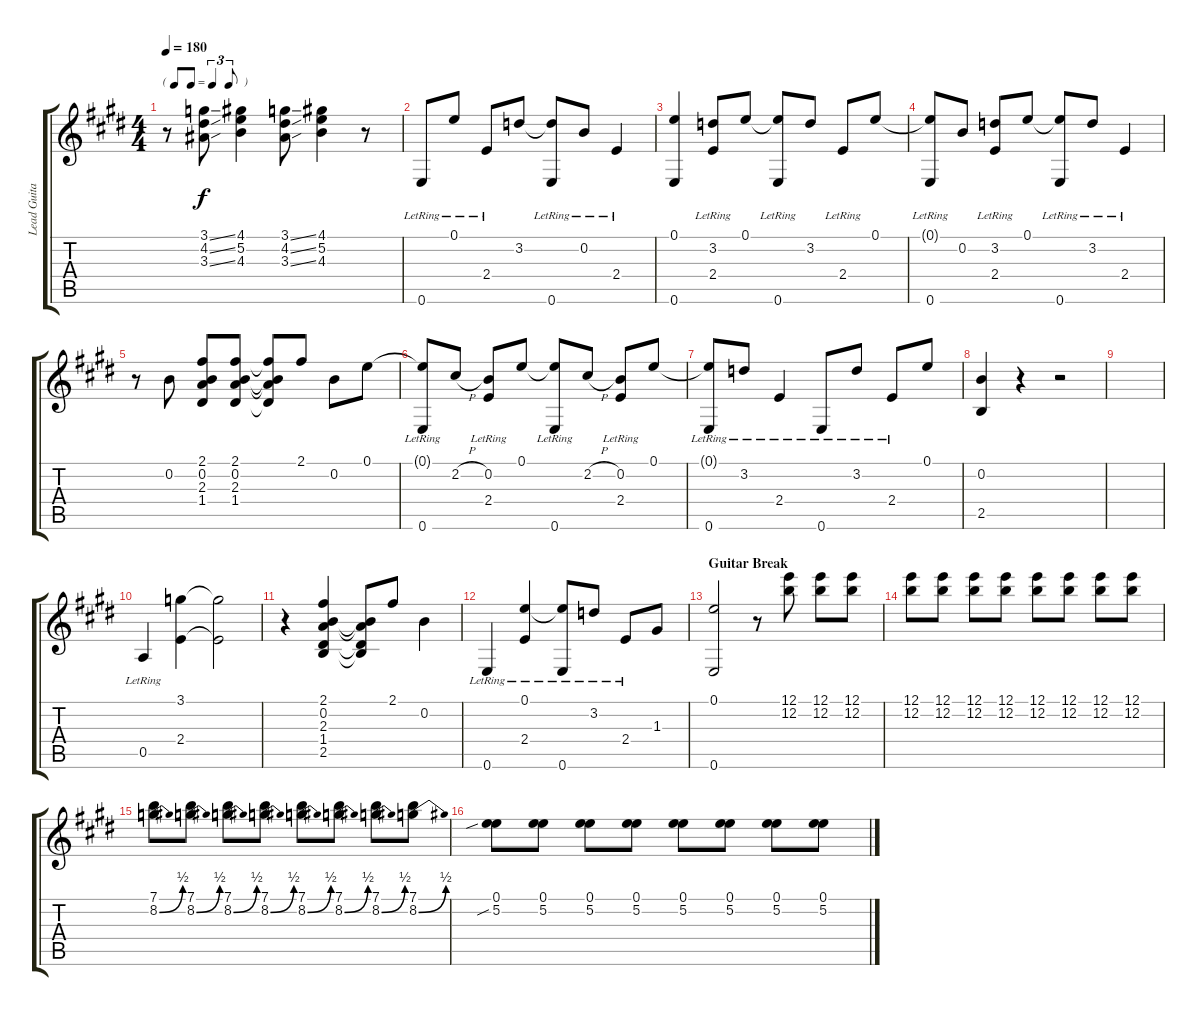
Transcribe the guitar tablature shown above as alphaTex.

\track ("Lead Guitar" "Lead Guita") {instrument electricguitarclean}
\staff {score tabs}
\tuning (E4 B3 G3 D3 A2 E2) {hide}
\ts (4 4)
\tf triplet8th
\tempo 180
\clef g2
\ks e
r.8{dy f} (3.1{ss} 4.2{ss} 3.3{ss}).8 (4.1 5.2 4.3).4 (3.1{ss} 4.2{ss} 3.3{ss}).8 (4.1 5.2 4.3).4 r.8 |
0.6{lr}.8 0.1{lr}.8 2.4{lr}.8 3.2.8 (3.2{t} 0.6{lr}).8 0.2{lr}.8 2.4{lr}.4 |
(0.1 0.6).4 (3.2 2.4{lr}).8 0.1.8 (0.1{t} 0.6{lr}).8 3.2.8 2.4{lr}.8 0.1.8 |
(0.1{t} 0.6{lr}).8 0.2.8 (3.2 2.4{lr}).8 0.1.8 (0.1{t} 0.6{lr}).8 3.2{lr}.8 2.4{lr}.4 |
r.8 0.2.8 (2.1 0.2 2.3 1.4).8 (2.1 0.2 2.3 1.4).8 (2.1{t} 0.2{t} 2.3{t} 1.4{t}).8 2.1.8 0.2.8 0.1.8 |
(0.1{t} 0.6{lr}).8 2.2{h}.8 (0.2 2.4{lr}).8 0.1.8 (0.1{t} 0.6{lr}).8 2.2{h}.8 (0.2 2.4{lr}).8 0.1.8 |
(0.1{t} 0.6{lr}).8 3.2{lr}.8 2.4{lr}.4 0.6{lr}.8 3.2{lr}.8 2.4{lr}.8 0.1.8 |
(0.2 2.5).4 r.4 r.2 |
|
0.5{lr}.4 (3.1 2.4).4 (3.1{t} 2.4{t}).2 |
r.4 (2.1 0.2 2.3 1.4 2.5).4 (0.2{t} 2.3{t} 1.4{t} 2.5{t}).8 2.1.8 0.2.4 |
0.6{lr}.4 (0.1{lr} 2.4{lr}).4 (0.1{t} 0.6{lr}).8 3.2{lr}.8 2.4{lr}.8 1.3.8 |
\section ("" "Guitar Break")
(0.1 0.6).2 r.8 (12.1 12.2).8 (12.1 12.2).8 (12.1 12.2).8 |
(12.1 12.2).8 (12.1 12.2).8 (12.1 12.2).8 (12.1 12.2).8 (12.1 12.2).8 (12.1 12.2).8 (12.1 12.2).8 (12.1 12.2).8 |
(7.1 8.2{be (bend 0 0 60 2)}).8 (7.1 8.2{be (bend 0 0 60 2)}).8 (7.1 8.2{be (bend 0 0 60 2)}).8 (7.1 8.2{be (bend 0 0 60 2)}).8 (7.1 8.2{be (bend 0 0 60 2)}).8 (7.1 8.2{be (bend 0 0 60 2)}).8 (7.1 8.2{be (bend 0 0 60 2)}).8 (7.1 8.2{be (bend 0 0 60 2)}).8 |
(0.1 5.2{sib}).8 (0.1 5.2).8 (0.1 5.2).8 (0.1 5.2).8 (0.1 5.2).8 (0.1 5.2).8 (0.1 5.2).8 (0.1 5.2).8
